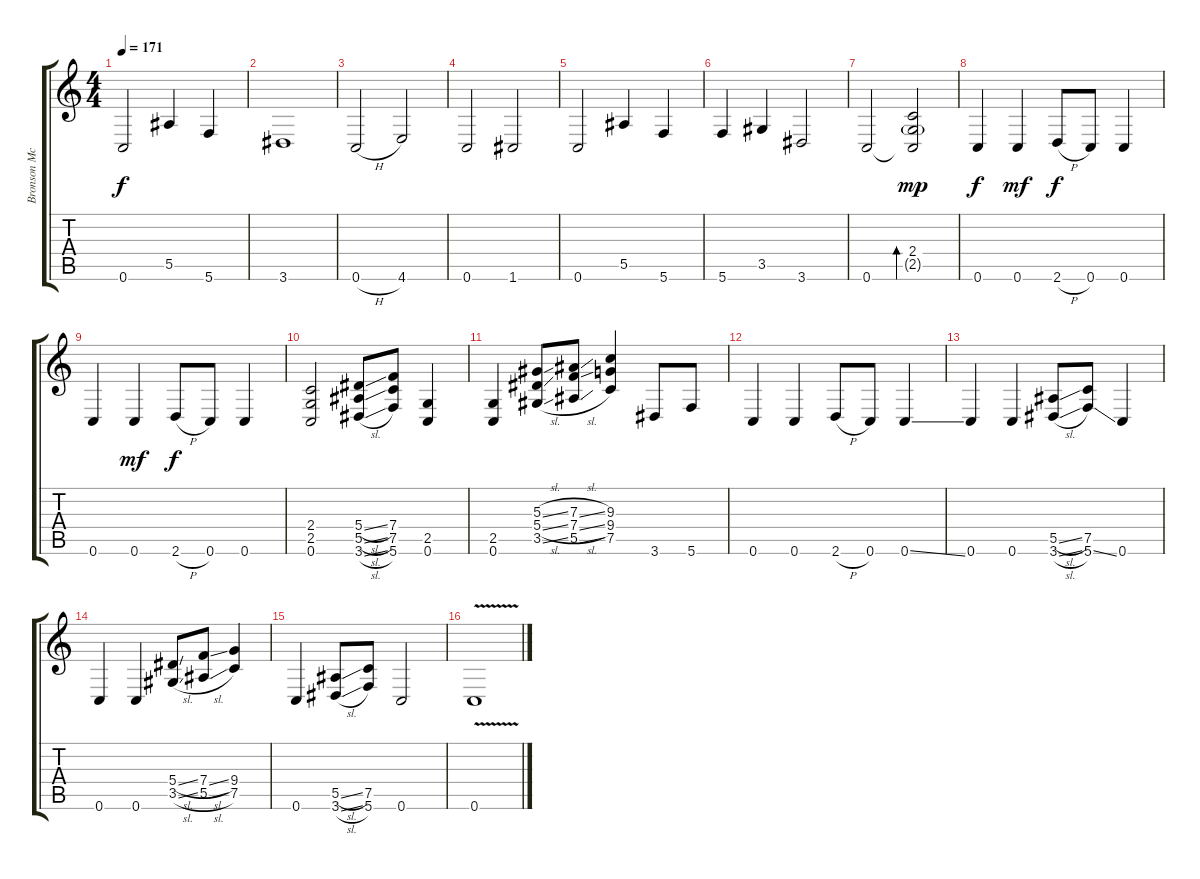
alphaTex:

\track ("Bronson McDowall (Guitar)" "Bronson Mc") {instrument distortionguitar}
\staff {score tabs}
\tuning (C4 G3 Eb3 Bb2 F2 C2) {hide}
\ts (4 4)
\tempo 171
\clef g2
\ks c
0.6.2{dy f} 5.5.4 5.6.4 |
3.6.1 |
0.6{h}.2 4.6.2 |
0.6.2 1.6.2 |
0.6.2 5.5.4 5.6.4 |
5.6.4 3.5.4 3.6.2 |
0.6.2 (2.4 2.5{g} 0.6{t}).2{bd 480 dy mp} |
0.6.4{dy f} 0.6.4{dy mf} 2.6{h}.8{dy f} 0.6.8 0.6.4 |
0.6.4 0.6.4{dy mf} 2.6{h}.8{dy f} 0.6.8 0.6.4 |
(2.4 2.5 0.6).2 (5.4{sl} 5.5{sl} 3.6{sl}).8 (7.4 7.5 5.6).8 (2.5 0.6).4 |
(2.5 0.6).4 (5.3{sl} 5.4{sl} 3.5{sl}).8 (7.3{sl} 7.4{sl} 5.5{sl}).8 (9.3 9.4 7.5).4 3.6.8 5.6.8 |
0.6.4 0.6.4 2.6{h}.8 0.6.8 0.6{ss}.4 |
0.6.4 0.6.4 (5.5{sl} 3.6{sl}).8 (7.5 5.6{ss}).8 0.6.4 |
0.6.4 0.6.4 (5.4{sl} 3.5{sl}).8 (7.4{sl} 5.5{sl}).8 (9.4 7.5).4 |
0.6.4 (5.5{sl} 3.6{sl}).8 (7.5 5.6).8 0.6.2 |
0.6{v}.1
